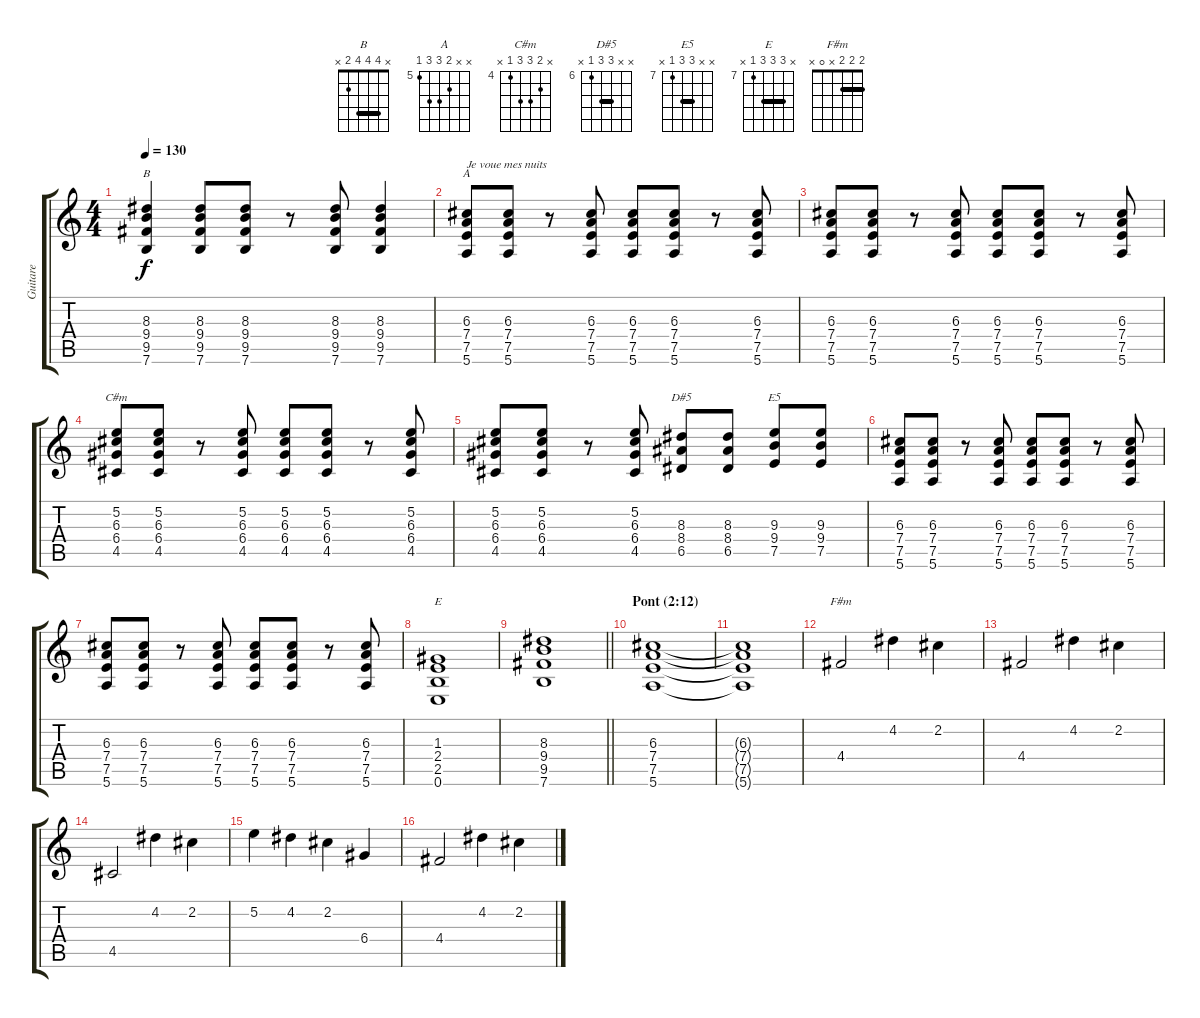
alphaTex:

\track ("Guitare" "Guitare") {instrument acousticguitarsteel}
\staff {score tabs}
\tuning (E4 B3 G3 D3 A2 E2) {hide}
\chord ("B" x 4 4 4 2 x) {barre 4}
\chord ("A" x x 6 7 7 5) {firstfret 5}
\chord ("C#m" x 5 6 6 4 x) {firstfret 4}
\chord ("D#5" x x 8 8 6 x) {firstfret 6 barre 8}
\chord ("E5" x x 9 9 7 x) {firstfret 7 barre 9}
\chord ("E" x 9 9 9 7 x) {firstfret 7 barre 9}
\chord ("F#m" 2 2 2 x 0 x) {barre 2}
\ts (4 4)
\tempo 130
\clef g2
\ks c
(8.3 9.4 9.5 7.6).4{ch "B" dy f} (8.3 9.4 9.5 7.6).8 (8.3 9.4 9.5 7.6).8 r.8 (8.3 9.4 9.5 7.6).8 (8.3 9.4 9.5 7.6).4 |
(6.3 7.4 7.5 5.6).8{ch "A" txt "Je voue mes nuits"} (6.3 7.4 7.5 5.6).8 r.8 (6.3 7.4 7.5 5.6).8 (6.3 7.4 7.5 5.6).8 (6.3 7.4 7.5 5.6).8 r.8 (6.3 7.4 7.5 5.6).8 |
(6.3 7.4 7.5 5.6).8 (6.3 7.4 7.5 5.6).8 r.8 (6.3 7.4 7.5 5.6).8 (6.3 7.4 7.5 5.6).8 (6.3 7.4 7.5 5.6).8 r.8 (6.3 7.4 7.5 5.6).8 |
(5.2 6.3 6.4 4.5).8{ch "C#m"} (5.2 6.3 6.4 4.5).8 r.8 (5.2 6.3 6.4 4.5).8 (5.2 6.3 6.4 4.5).8 (5.2 6.3 6.4 4.5).8 r.8 (5.2 6.3 6.4 4.5).8 |
(5.2 6.3 6.4 4.5).8 (5.2 6.3 6.4 4.5).8 r.8 (5.2 6.3 6.4 4.5).8 (8.3 8.4 6.5).8{ch "D#5"} (8.3 8.4 6.5).8 (9.3 9.4 7.5).8{ch "E5"} (9.3 9.4 7.5).8 |
(6.3 7.4 7.5 5.6).8 (6.3 7.4 7.5 5.6).8 r.8 (6.3 7.4 7.5 5.6).8 (6.3 7.4 7.5 5.6).8 (6.3 7.4 7.5 5.6).8 r.8 (6.3 7.4 7.5 5.6).8 |
(6.3 7.4 7.5 5.6).8 (6.3 7.4 7.5 5.6).8 r.8 (6.3 7.4 7.5 5.6).8 (6.3 7.4 7.5 5.6).8 (6.3 7.4 7.5 5.6).8 r.8 (6.3 7.4 7.5 5.6).8 |
(1.3 2.4 2.5 0.6).1{ch "E"} |
\barLineRight lightlight
(8.3 9.4 9.5 7.6).1 |
\section ("" "Pont (2:12)")
(6.3 7.4 7.5 5.6).1 |
(6.3{t} 7.4{t} 7.5{t} 5.6{t}).1 |
4.4.2{ch "F#m"} 4.2.4 2.2.4 |
4.4.2 4.2.4 2.2.4 |
4.5.2 4.2.4 2.2.4 |
5.2.4 4.2.4 2.2.4 6.4.4 |
4.4.2 4.2.4 2.2.4
